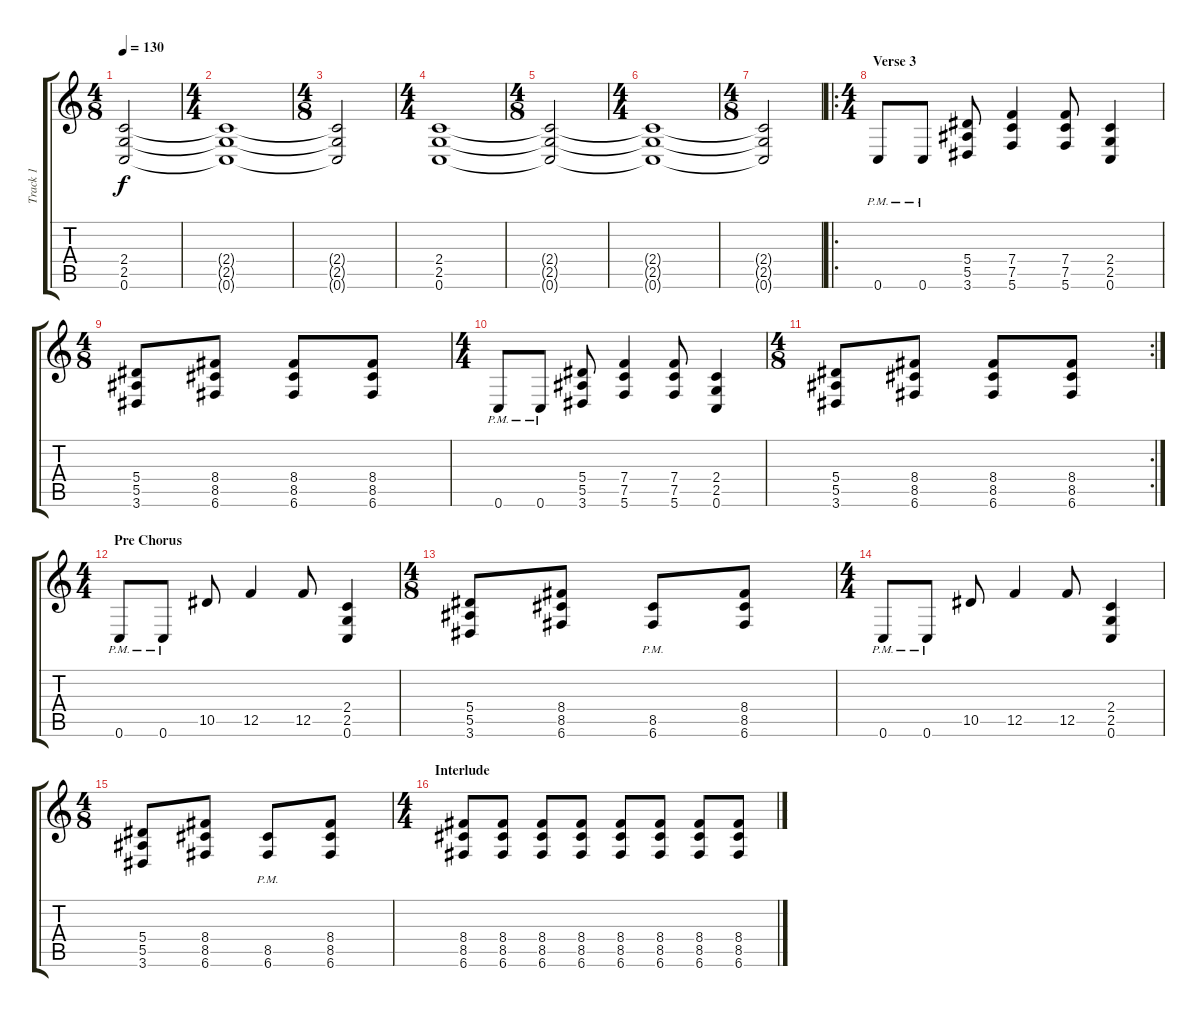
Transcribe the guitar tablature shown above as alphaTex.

\track ("Track 1" "Track 1") {instrument distortionguitar}
\staff {score tabs}
\tuning (C4 G3 Eb3 Bb2 F2 C2) {hide}
\ts (4 8)
\tempo 130
\clef g2
\ks c
(2.4{t} 2.5{t} 0.6{t}).2{dy f} |
\ts (4 4)
(2.4{t} 2.5{t} 0.6{t}).1 |
\ts (4 8)
(2.4{t} 2.5{t} 0.6{t}).2 |
\ts (4 4)
(2.4 2.5 0.6).1 |
\ts (4 8)
(2.4{t} 2.5{t} 0.6{t}).2 |
\ts (4 4)
(2.4{t} 2.5{t} 0.6{t}).1 |
\ts (4 8)
(2.4{t} 2.5{t} 0.6{t}).2 |
\ro
\ts (4 4)
\section ("" "Verse 3")
0.6{pm}.8 0.6{pm}.8 (5.4 5.5 3.6).8 (7.4 7.5 5.6).4 (7.4 7.5 5.6).8 (2.4 2.5 0.6).4 |
\ts (4 8)
(5.4 5.5 3.6).8 (8.4 8.5 6.6).8 (8.4 8.5 6.6).8 (8.4 8.5 6.6).8 |
\ts (4 4)
0.6{pm}.8 0.6{pm}.8 (5.4 5.5 3.6).8 (7.4 7.5 5.6).4 (7.4 7.5 5.6).8 (2.4 2.5 0.6).4 |
\rc 2
\ts (4 8)
(5.4 5.5 3.6).8 (8.4 8.5 6.6).8 (8.4 8.5 6.6).8 (8.4 8.5 6.6).8 |
\ts (4 4)
\section ("" "Pre Chorus")
0.6{pm}.8 0.6{pm}.8 10.5.8 12.5.4 12.5.8 (2.4 2.5 0.6).4 |
\ts (4 8)
(5.4 5.5 3.6).8 (8.4 8.5 6.6).8 (8.5{pm} 6.6{pm}).8 (8.4 8.5 6.6).8 |
\ts (4 4)
0.6{pm}.8 0.6{pm}.8 10.5.8 12.5.4 12.5.8 (2.4 2.5 0.6).4 |
\ts (4 8)
(5.4 5.5 3.6).8 (8.4 8.5 6.6).8 (8.5{pm} 6.6{pm}).8 (8.4 8.5 6.6).8 |
\ts (4 4)
\section ("" "Interlude")
(8.4 8.5 6.6).8 (8.4 8.5 6.6).8 (8.4 8.5 6.6).8 (8.4 8.5 6.6).8 (8.4 8.5 6.6).8 (8.4 8.5 6.6).8 (8.4 8.5 6.6).8 (8.4 8.5 6.6).8
